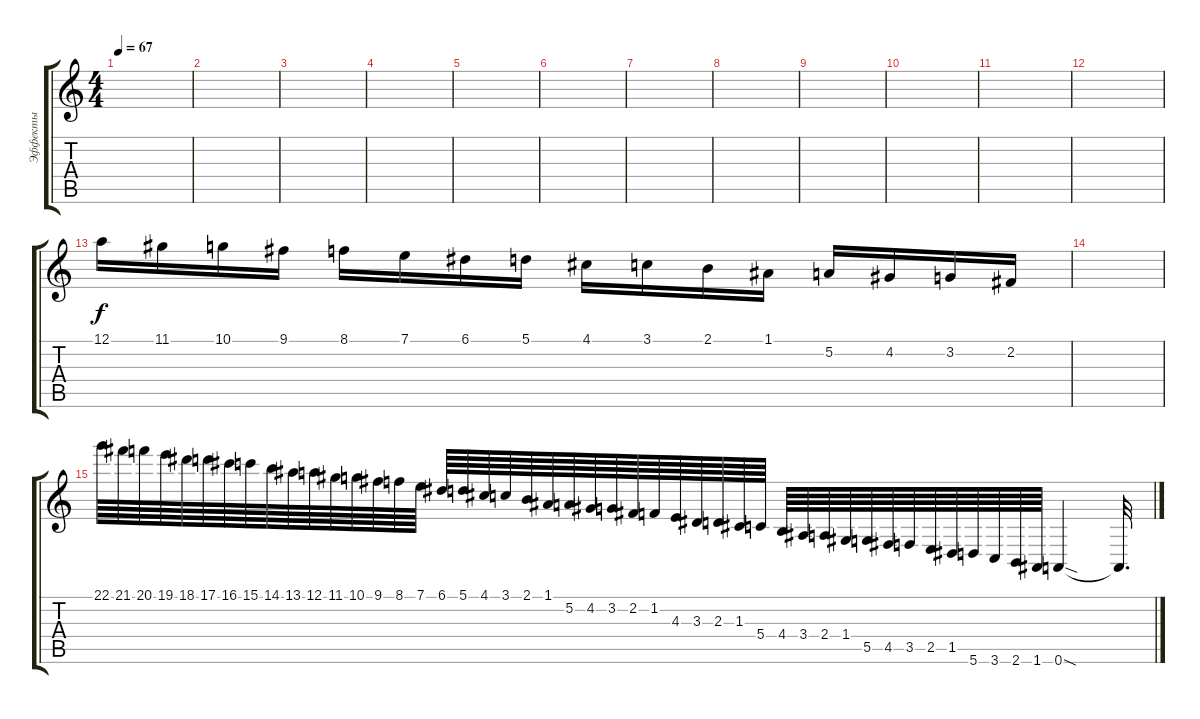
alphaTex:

\track ("Эффекты" "Эффекты") {instrument gunshot}
\staff {score tabs}
\tuning (A4 E4 C4 G3 D3 A2) {hide}
\ts (4 4)
\tempo 67
\clef g2
\ks c
|
|
|
|
|
|
|
|
|
|
|
|
12.1.16{volume 10} 11.1.16 10.1.16 9.1.16 8.1.16 7.1.16 6.1.16 5.1.16 4.1.16 3.1.16 2.1.16 1.1.16 5.2.16 4.2.16 3.2.16 2.2.16 |
|
22.1.64{volume 12} 21.1.64 20.1.64 19.1.64 18.1.64 17.1.64 16.1.64 15.1.64 14.1.64 13.1.64 12.1.64 11.1.64 10.1.64 9.1.64 8.1.64 7.1.64 6.1.64 5.1.64 4.1.64 3.1.64 2.1.64 1.1.64 5.2.64 4.2.64 3.2.64 2.2.64 1.2.64 4.3.64 3.3.64 2.3.64 1.3.64 5.4.64 4.4.64 3.4.64 2.4.64 1.4.64 5.5.64 4.5.64 3.5.64 2.5.64 1.5.64 5.6.64 3.6.64 2.6.64 1.6.64 0.6{sod}.4 0.6{t}.32{d volume 5}
